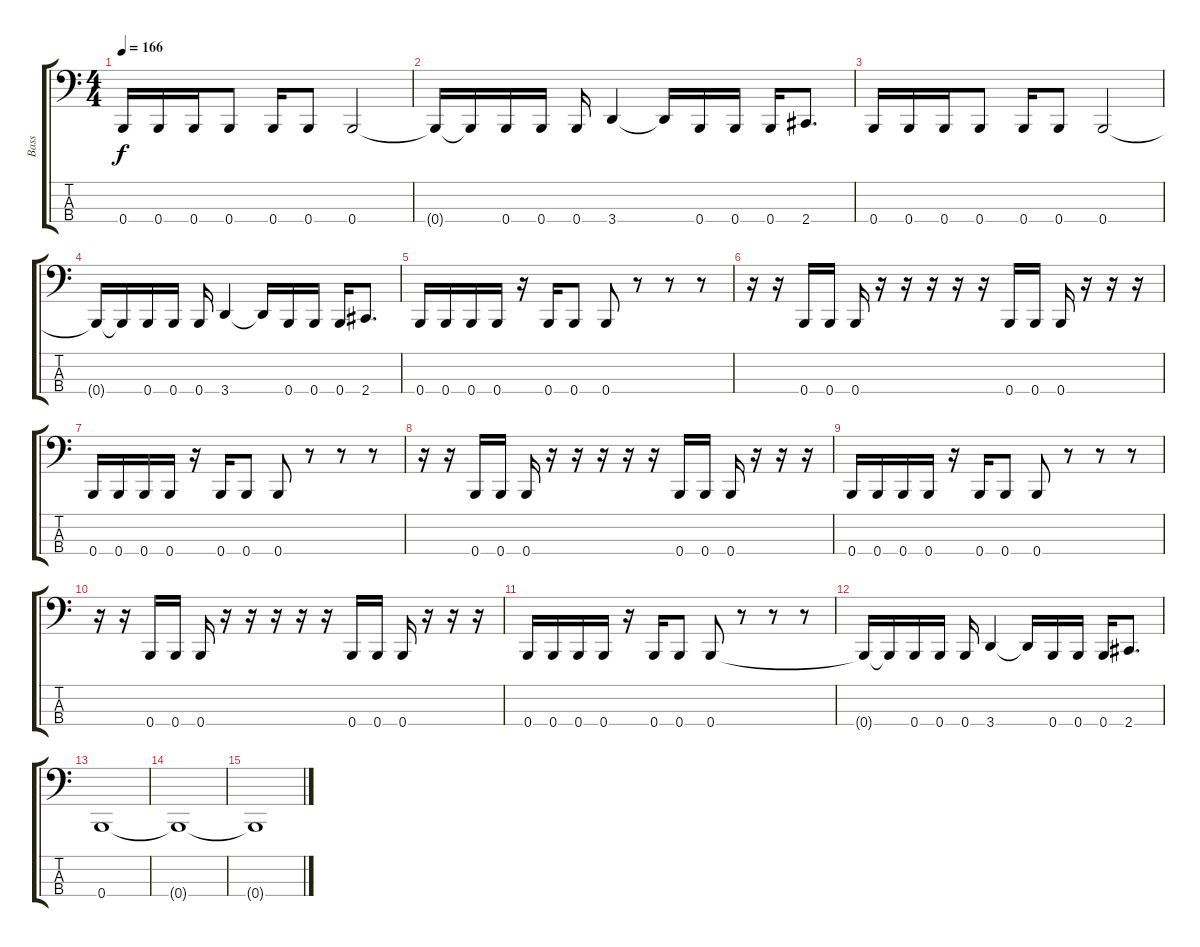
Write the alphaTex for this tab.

\track ("Bass" "Bass") {instrument electricbasspick}
\staff {score tabs}
\tuning (E2 B1 Gb1 B0) {hide}
\ts (4 4)
\tempo 166
\clef f4
\ks c
0.4.16{dy f} 0.4.16 0.4.16 0.4.8 0.4.16 0.4.8 0.4.2 |
0.4{t}.16 0.4{t}.16 0.4.16 0.4.16 0.4.16 3.4.4 3.4{t}.16 0.4.16 0.4.16 0.4.16 2.4.8{d} |
0.4.16 0.4.16 0.4.16 0.4.8 0.4.16 0.4.8 0.4.2 |
0.4{t}.16 0.4{t}.16 0.4.16 0.4.16 0.4.16 3.4.4 3.4{t}.16 0.4.16 0.4.16 0.4.16 2.4.8{d} |
0.4.16 0.4.16 0.4.16 0.4.16 r.16 0.4.16 0.4.8 0.4.8 r.8 r.8 r.8 |
r.16 r.16 0.4.16 0.4.16 0.4.16 r.16 r.16 r.16 r.16 r.16 0.4.16 0.4.16 0.4.16 r.16 r.16 r.16 |
0.4.16 0.4.16 0.4.16 0.4.16 r.16 0.4.16 0.4.8 0.4.8 r.8 r.8 r.8 |
r.16 r.16 0.4.16 0.4.16 0.4.16 r.16 r.16 r.16 r.16 r.16 0.4.16 0.4.16 0.4.16 r.16 r.16 r.16 |
0.4.16 0.4.16 0.4.16 0.4.16 r.16 0.4.16 0.4.8 0.4.8 r.8 r.8 r.8 |
r.16 r.16 0.4.16 0.4.16 0.4.16 r.16 r.16 r.16 r.16 r.16 0.4.16 0.4.16 0.4.16 r.16 r.16 r.16 |
0.4.16 0.4.16 0.4.16 0.4.16 r.16 0.4.16 0.4.8 0.4.8 r.8 r.8 r.8 |
0.4{t}.16 0.4{t}.16 0.4.16 0.4.16 0.4.16 3.4.4 3.4{t}.16 0.4.16 0.4.16 0.4.16 2.4.8{d} |
0.4.1 |
0.4{t}.1 |
0.4{t}.1
